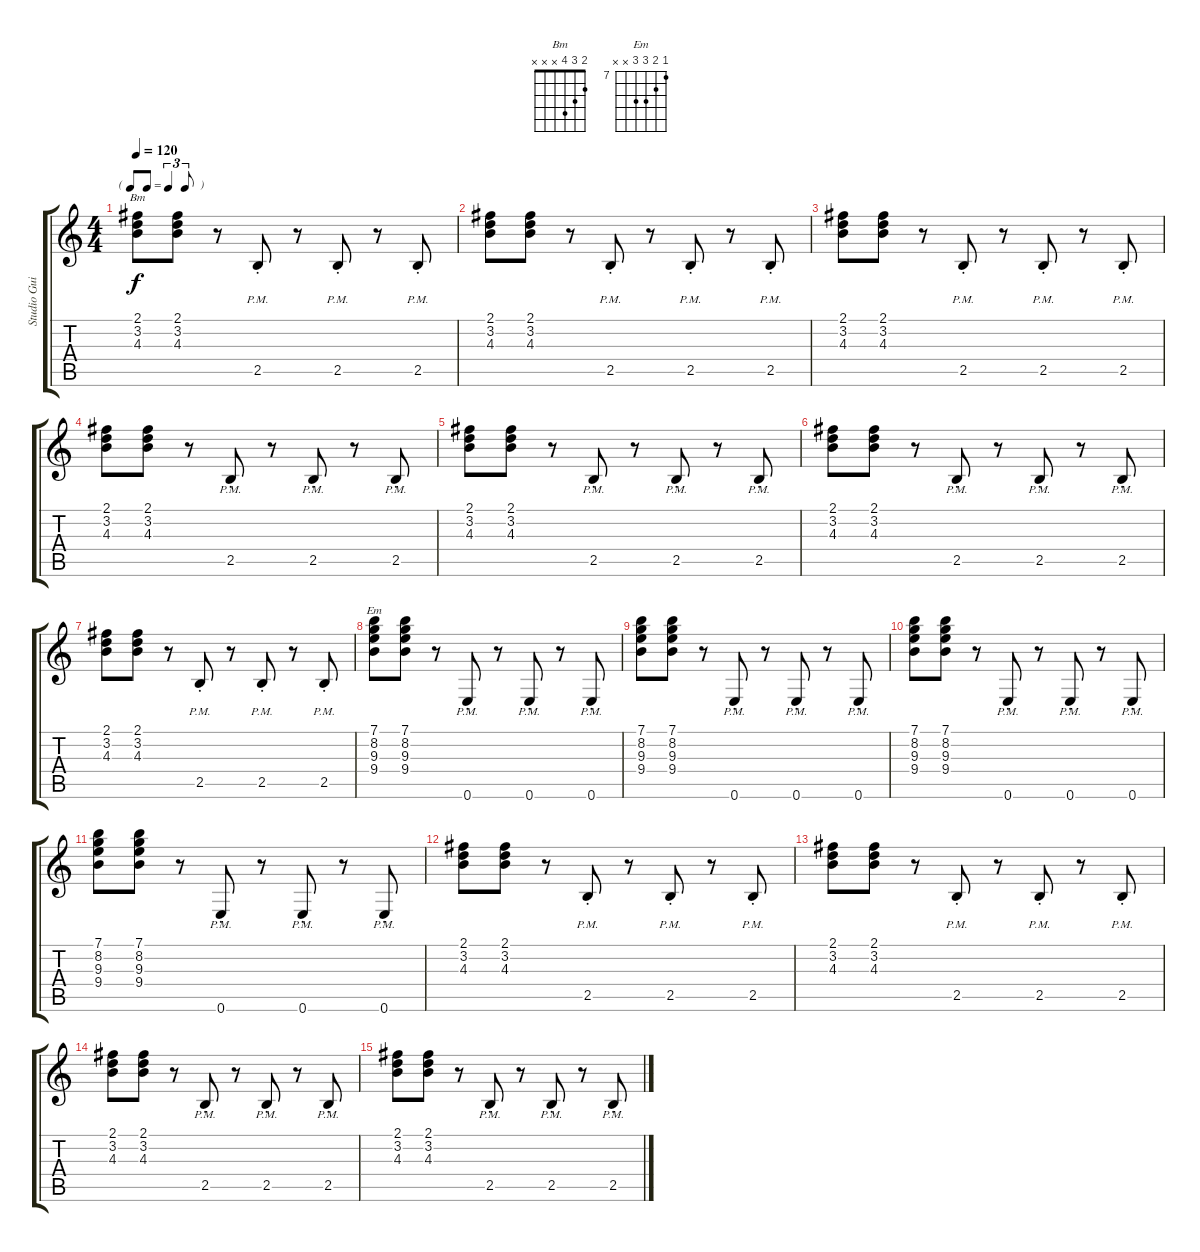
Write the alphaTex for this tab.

\track ("Studio Guitar 1" "Studio Gui") {instrument electricguitarjazz}
\staff {score tabs}
\tuning (E4 B3 G3 D3 A2 E2) {hide}
\chord ("Bm" 2 3 4 x x x)
\chord ("Em" 7 8 9 9 x x) {firstfret 7}
\ts (4 4)
\tf triplet8th
\tempo 120
\clef g2
\ks c
(2.1 3.2 4.3).8{ch "Bm" dy f} (2.1 3.2 4.3).8 r.8 2.5{pm st}.8 r.8 2.5{pm st}.8 r.8 2.5{pm st}.8 |
(2.1 3.2 4.3).8 (2.1 3.2 4.3).8 r.8 2.5{pm st}.8 r.8 2.5{pm st}.8 r.8 2.5{pm st}.8 |
(2.1 3.2 4.3).8 (2.1 3.2 4.3).8 r.8 2.5{pm st}.8 r.8 2.5{pm st}.8 r.8 2.5{pm st}.8 |
(2.1 3.2 4.3).8 (2.1 3.2 4.3).8 r.8 2.5{pm st}.8 r.8 2.5{pm st}.8 r.8 2.5{pm st}.8 |
(2.1 3.2 4.3).8 (2.1 3.2 4.3).8 r.8 2.5{pm st}.8 r.8 2.5{pm st}.8 r.8 2.5{pm st}.8 |
(2.1 3.2 4.3).8 (2.1 3.2 4.3).8 r.8 2.5{pm st}.8 r.8 2.5{pm st}.8 r.8 2.5{pm st}.8 |
(2.1 3.2 4.3).8 (2.1 3.2 4.3).8 r.8 2.5{pm st}.8 r.8 2.5{pm st}.8 r.8 2.5{pm st}.8 |
(7.1 8.2 9.3 9.4).8{ch "Em"} (7.1 8.2 9.3 9.4).8 r.8 0.6{pm st}.8 r.8 0.6{pm st}.8 r.8 0.6{pm st}.8 |
(7.1 8.2 9.3 9.4).8 (7.1 8.2 9.3 9.4).8 r.8 0.6{pm st}.8 r.8 0.6{pm st}.8 r.8 0.6{pm st}.8 |
(7.1 8.2 9.3 9.4).8 (7.1 8.2 9.3 9.4).8 r.8 0.6{pm st}.8 r.8 0.6{pm st}.8 r.8 0.6{pm st}.8 |
(7.1 8.2 9.3 9.4).8 (7.1 8.2 9.3 9.4).8 r.8 0.6{pm st}.8 r.8 0.6{pm st}.8 r.8 0.6{pm st}.8 |
(2.1 3.2 4.3).8 (2.1 3.2 4.3).8 r.8 2.5{pm st}.8 r.8 2.5{pm st}.8 r.8 2.5{pm st}.8 |
(2.1 3.2 4.3).8 (2.1 3.2 4.3).8 r.8 2.5{pm st}.8 r.8 2.5{pm st}.8 r.8 2.5{pm st}.8 |
(2.1 3.2 4.3).8 (2.1 3.2 4.3).8 r.8 2.5{pm st}.8 r.8 2.5{pm st}.8 r.8 2.5{pm st}.8 |
(2.1 3.2 4.3).8 (2.1 3.2 4.3).8 r.8 2.5{pm st}.8 r.8 2.5{pm st}.8 r.8 2.5{pm st}.8
